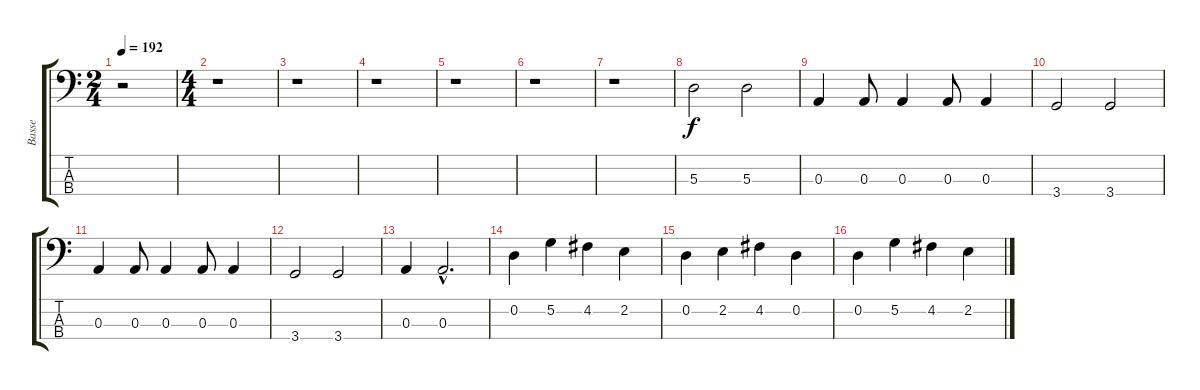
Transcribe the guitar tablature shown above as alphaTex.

\track ("Basse" "Basse") {instrument electricbasspick}
\staff {score tabs}
\tuning (G2 D2 A1 E1) {hide}
\ts (2 4)
\tempo 192
\clef f4
\ks c
r.2{dy f instrument electricbasspick} |
\ts (4 4)
r.1 |
r.1 |
r.1 |
r.1 |
r.1 |
r.1 |
5.3.2 5.3.2 |
0.3.4 0.3.8 0.3.4 0.3.8 0.3.4 |
3.4.2 3.4.2 |
0.3.4 0.3.8 0.3.4 0.3.8 0.3.4 |
3.4.2 3.4.2 |
0.3.4 0.3{hac}.2{d} |
0.2.4 5.2.4 4.2.4 2.2.4 |
0.2.4 2.2.4 4.2.4 0.2.4 |
0.2.4 5.2.4 4.2.4 2.2.4
